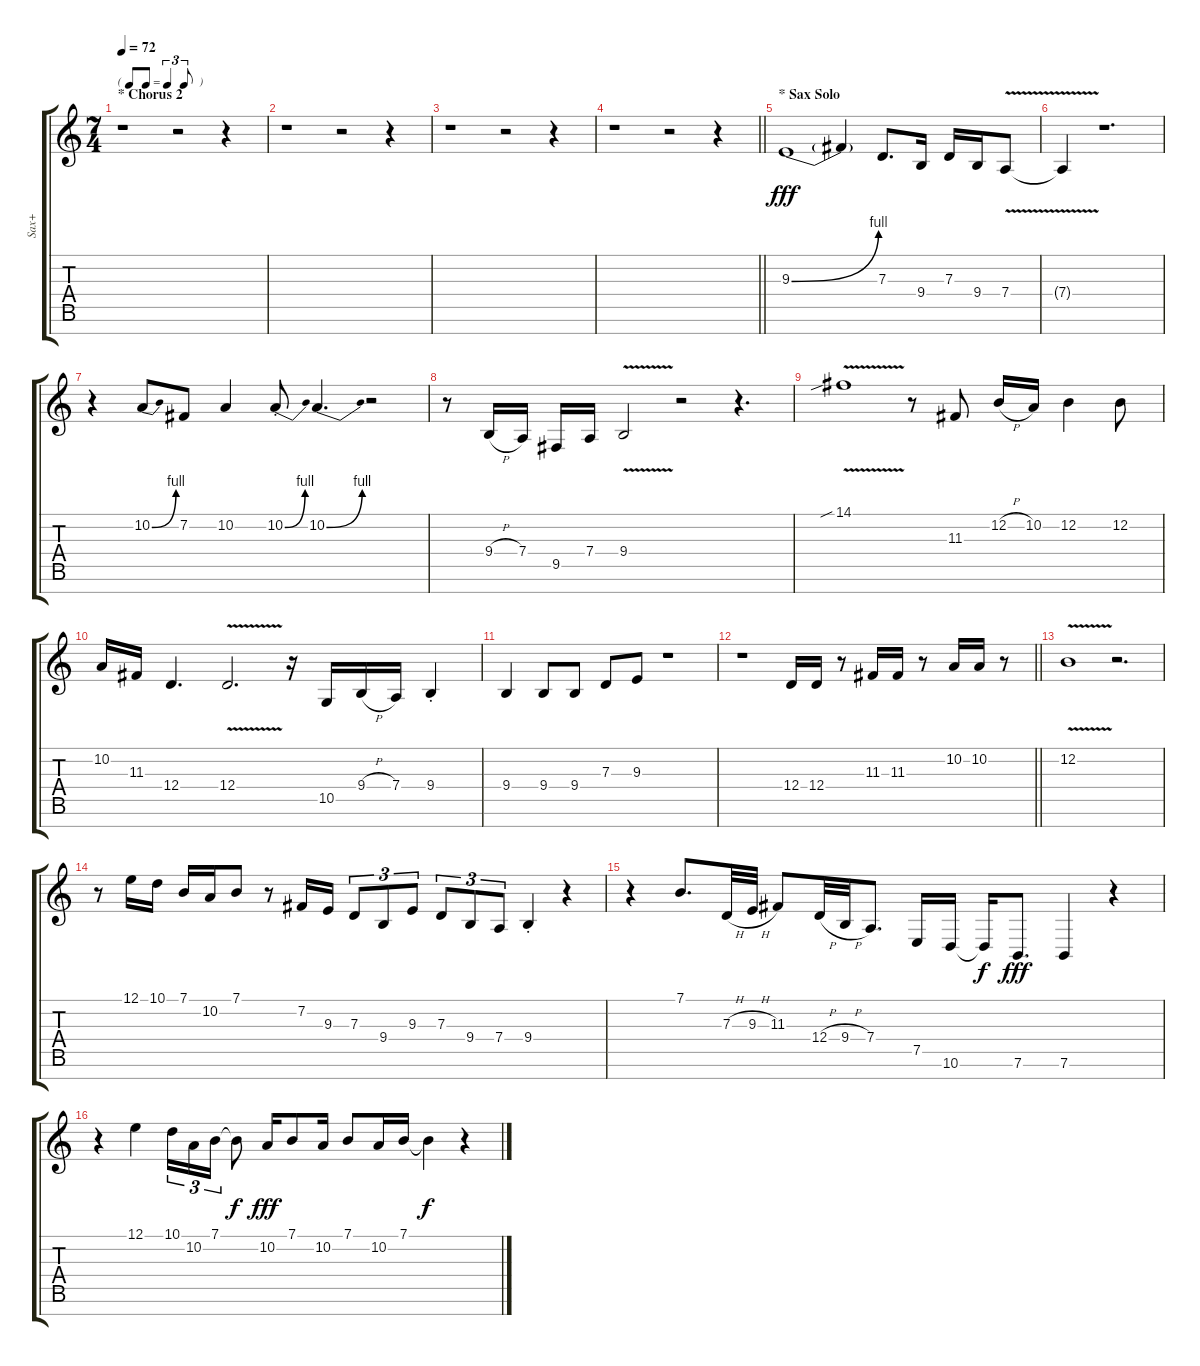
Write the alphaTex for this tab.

\track ("Sax+" "Sax+") {instrument choiraahs}
\staff {score tabs}
\tuning (E4 B3 G3 D3 A2 E2 B1) {hide}
\ts (7 4)
\tf triplet8th
\section ("" "* Chorus 2")
\tempo 72
\clef g2
\ks c
r.1{dy fff} r.2 r.4 |
r.1 r.2 r.4 |
r.1 r.2 r.4 |
\barLineRight lightlight
r.1 r.2 r.4 |
\section ("" "* Sax Solo")
9.3{be (bend 0 0 60 4)}.1{volume 14 instrument altosax} 9.3{t}.4 7.3.8{d} 9.4.16 7.3.16 9.4.16 7.4{v}.8 |
7.4{t}.4 r.1{d} |
r.4 10.2{be (bend 0 0 60 4)}.8 7.2.8 10.2.4 10.2{be (bend 0 0 60 4) st}.8 10.2{be (bend 0 0 60 4)}.4{d} r.2 |
r.8 9.4{h}.16 7.4.16 9.5.16 7.4.16 9.4{v}.2 r.2 r.4{d} |
14.1{v sib}.1 r.8 11.3.8 12.2{h}.16 10.2.16 12.2.4 12.2.8 |
10.2.16 11.3.16 12.4.4{d} 12.4{v}.2{d} r.16 10.5.16 9.4{h}.16 7.4.16 9.4{st}.4 |
9.4.4 9.4.8 9.4.8 7.3.8 9.3.8 r.1 |
\barLineRight lightlight
r.1 12.4.16 12.4.16 r.8 11.3.16 11.3.16 r.8 10.2.16 10.2.16 r.8 |
12.2{v}.1 r.2{d} |
r.8 12.1.16 10.1.16 7.1.16 10.2.16 7.1.8 r.8 7.2.16 9.3.16 7.3.8{tu (3 2)} 9.4.8{tu (3 2)} 9.3.8{tu (3 2)} 7.3.8{tu (3 2)} 9.4.8{tu (3 2)} 7.4.8{tu (3 2)} 9.4{st}.4 r.4 |
r.4 7.1.8{d} 7.3{h}.32 9.3{h}.32 11.3.8 12.4{h}.32 9.4{h}.32 7.4.8{d} 7.5.16 10.6.16 10.6{t}.16{dy f} 7.6.8{d dy fff} 7.6.4 r.4 |
r.4 12.1.4 10.1.16{tu (3 2)} 10.2.16{tu (3 2)} 7.1.16{tu (3 2)} 7.1{t}.8{dy f} 10.2.16{dy fff} 7.1.8 10.2.16 7.1.8 10.2.16 7.1.16 7.1{t}.4{dy f} r.4
